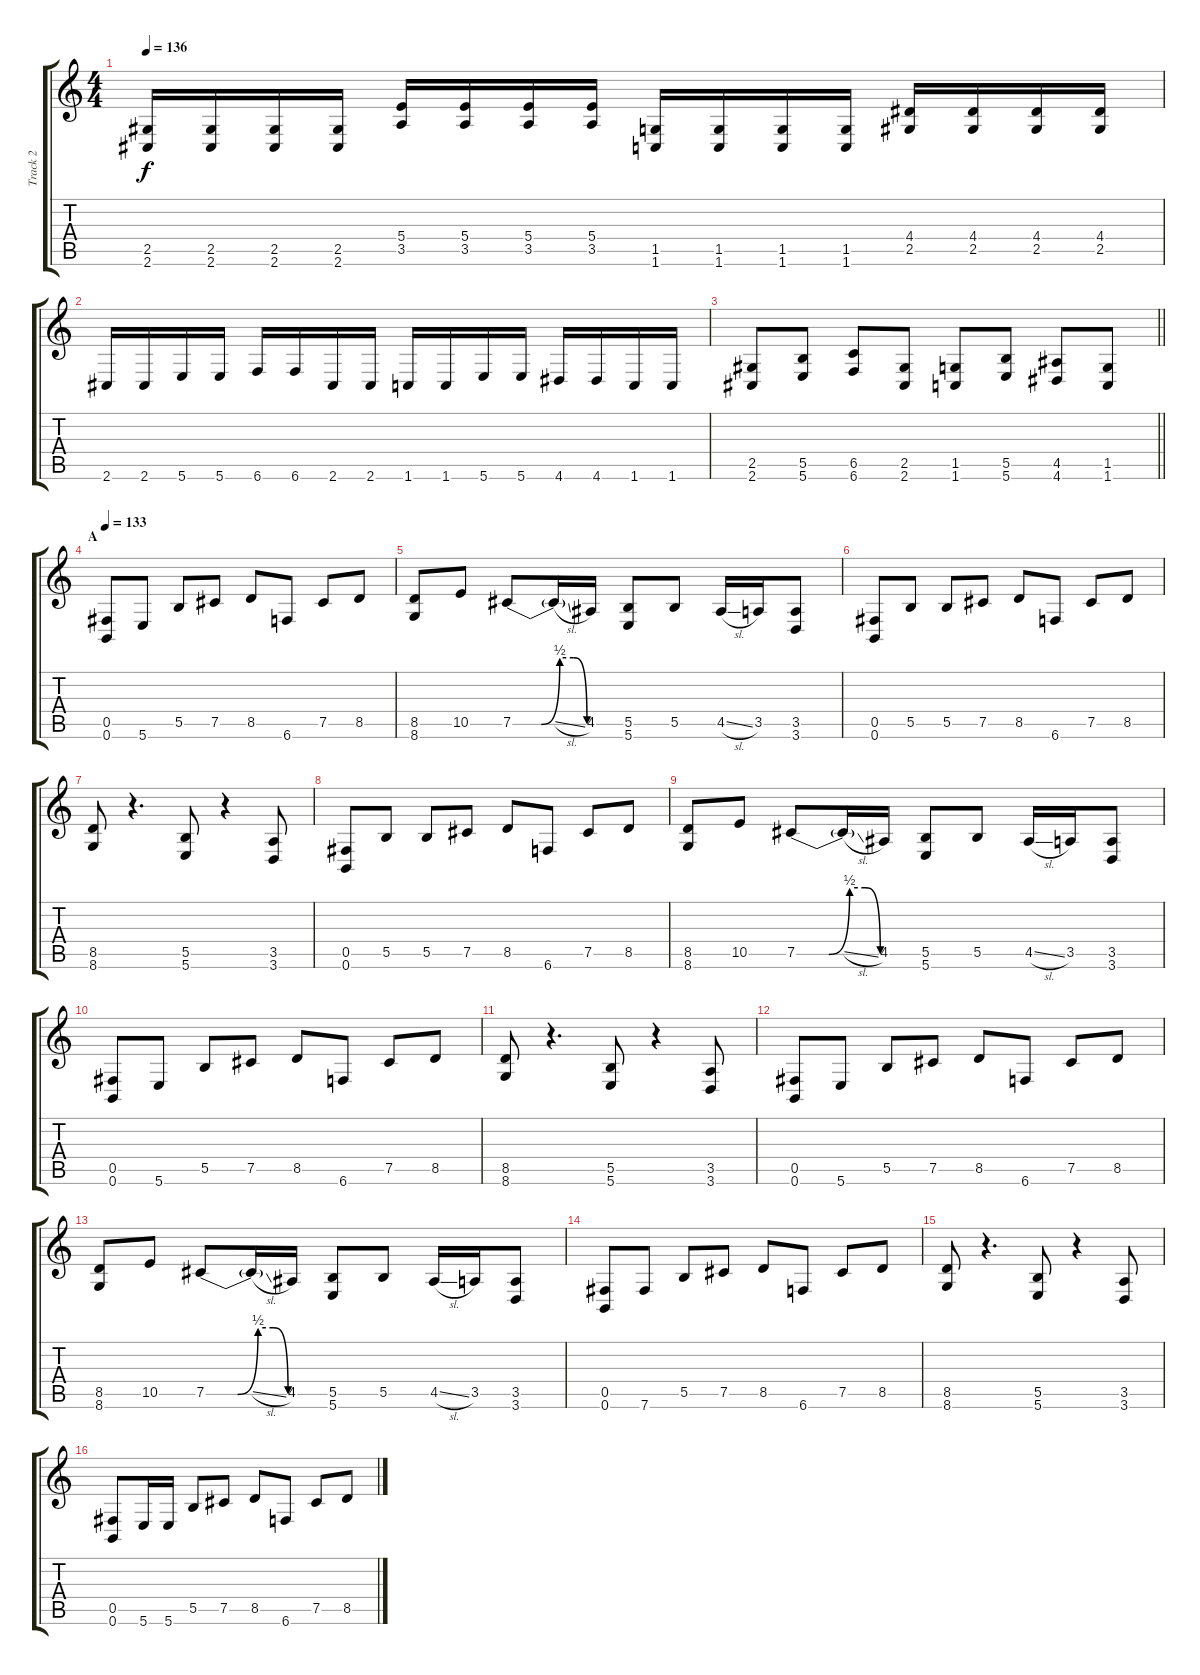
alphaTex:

\track ("Track 2" "Track 2") {instrument distortionguitar}
\staff {score tabs}
\tuning (Db4 Ab3 E3 B2 Gb2 B1) {hide}
\ts (4 4)
\tempo 136
\clef g2
\ks c
(2.5 2.6).16{dy f} (2.5 2.6).16 (2.5 2.6).16 (2.5 2.6).16 (5.4 3.5).16 (5.4 3.5).16 (5.4 3.5).16 (5.4 3.5).16 (1.5 1.6).16 (1.5 1.6).16 (1.5 1.6).16 (1.5 1.6).16 (4.4 2.5).16 (4.4 2.5).16 (4.4 2.5).16 (4.4 2.5).16 |
2.6.16 2.6.16 5.6.16 5.6.16 6.6.16 6.6.16 2.6.16 2.6.16 1.6.16 1.6.16 5.6.16 5.6.16 4.6.16 4.6.16 1.6.16 1.6.16 |
\barLineRight lightlight
(2.5 2.6).8 (5.5 5.6).8 (6.5 6.6).8 (2.5 2.6).8 (1.5 1.6).8 (5.5 5.6).8 (4.5 4.6).8 (1.5 1.6).8 |
\section ("" "A")
\tempo 133
(0.5 0.6).8 5.6.8 5.5.8 7.5.8 8.5.8 6.6.8 7.5.8 8.5.8 |
(8.5 8.6).8 10.5.8 7.5{be (custom 0 0 23 0 38 2 49 2 60 0)}.8 7.5{sl t}.16 4.5.16 (5.5 5.6).8 5.5.8 4.5{sl}.16 3.5.16 (3.5 3.6).8 |
(0.5 0.6).8 5.5.8 5.5.8 7.5.8 8.5.8 6.6.8 7.5.8 8.5.8 |
(8.5 8.6).8 r.4{d} (5.5 5.6).8 r.4 (3.5 3.6).8 |
(0.5 0.6).8 5.5.8 5.5.8 7.5.8 8.5.8 6.6.8 7.5.8 8.5.8 |
(8.5 8.6).8 10.5.8 7.5{be (custom 0 0 23 0 38 2 49 2 60 0)}.8 7.5{sl t}.16 4.5.16 (5.5 5.6).8 5.5.8 4.5{sl}.16 3.5.16 (3.5 3.6).8 |
(0.5 0.6).8 5.6.8 5.5.8 7.5.8 8.5.8 6.6.8 7.5.8 8.5.8 |
(8.5 8.6).8 r.4{d} (5.5 5.6).8 r.4 (3.5 3.6).8 |
(0.5 0.6).8 5.6.8 5.5.8 7.5.8 8.5.8 6.6.8 7.5.8 8.5.8 |
(8.5 8.6).8 10.5.8 7.5{be (custom 0 0 23 0 38 2 49 2 60 0)}.8 7.5{sl t}.16 4.5.16 (5.5 5.6).8 5.5.8 4.5{sl}.16 3.5.16 (3.5 3.6).8 |
(0.5 0.6).8 7.6.8 5.5.8 7.5.8 8.5.8 6.6.8 7.5.8 8.5.8 |
(8.5 8.6).8 r.4{d} (5.5 5.6).8 r.4 (3.5 3.6).8 |
(0.5 0.6).8 5.6.16 5.6.16 5.5.8 7.5.8 8.5.8 6.6.8 7.5.8 8.5.8
